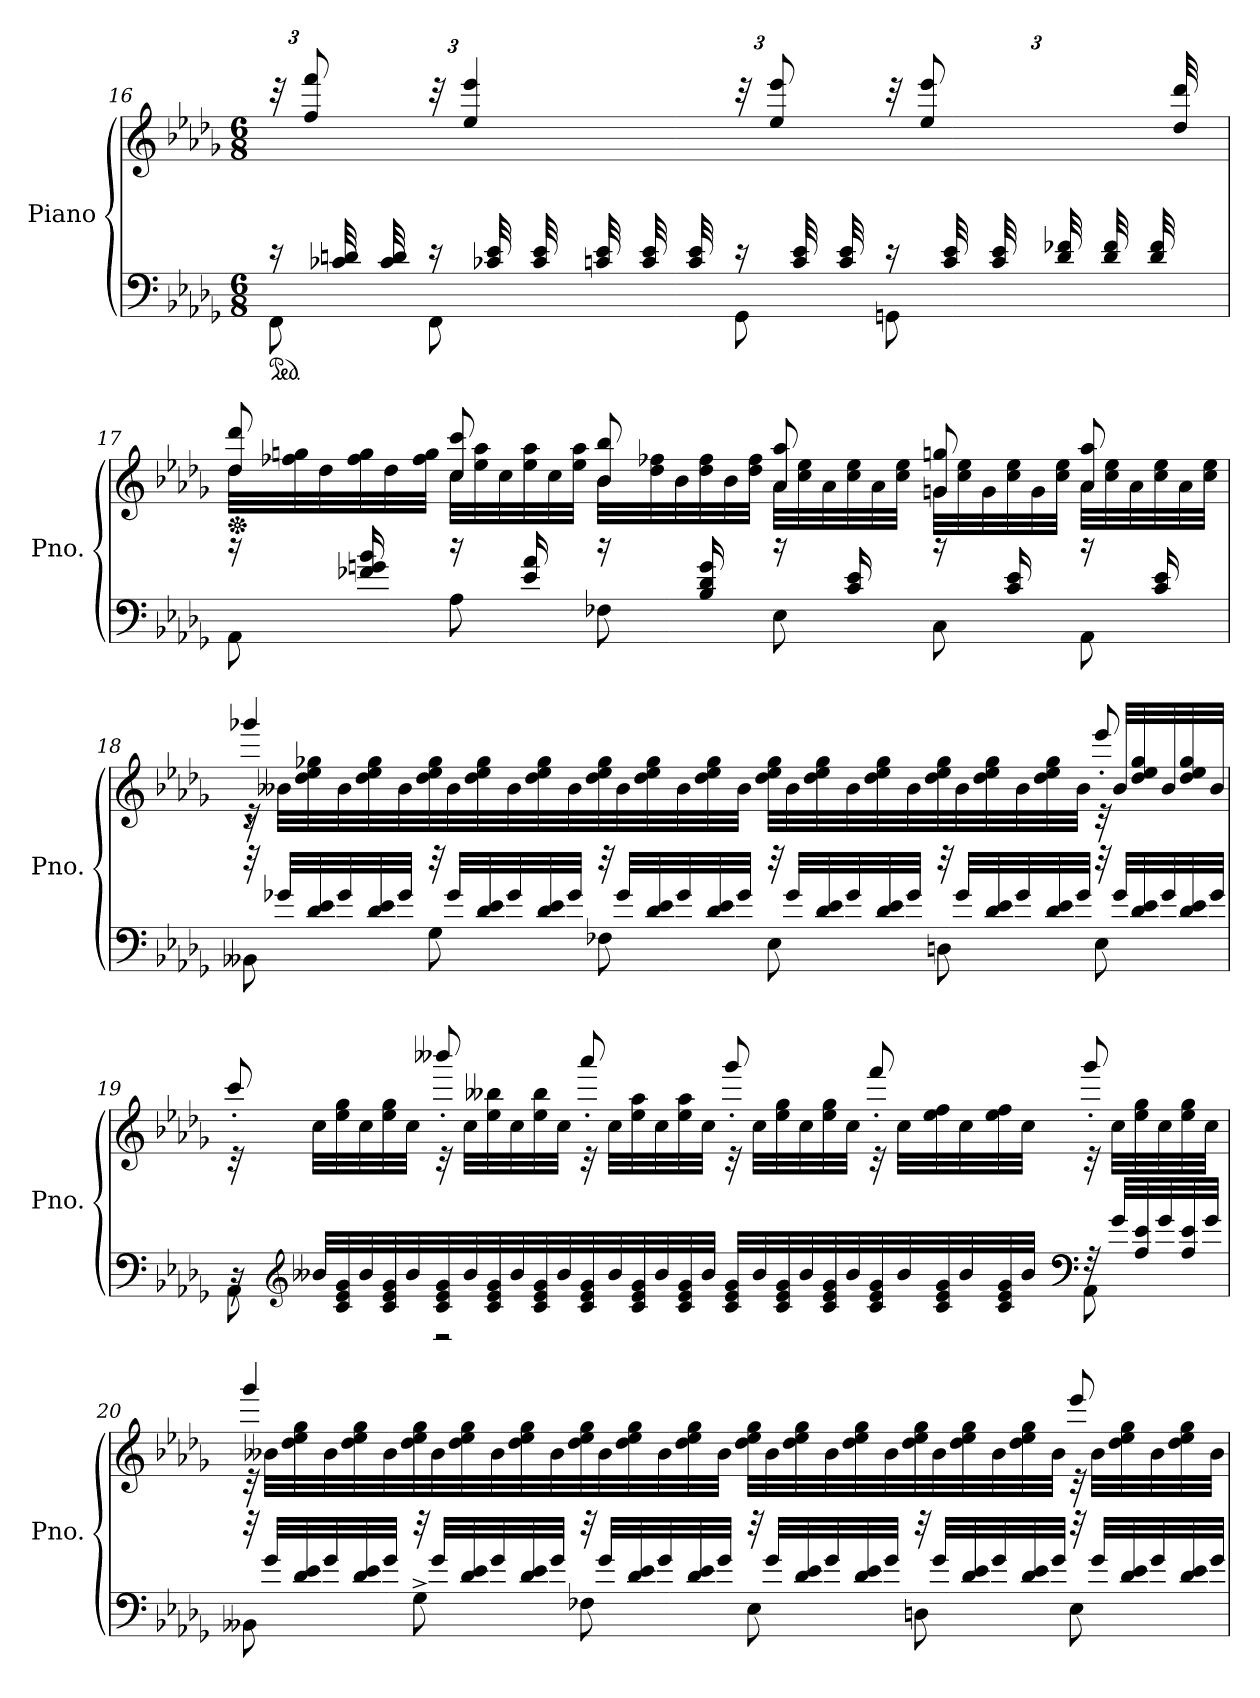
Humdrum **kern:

**kern	**kern
*part1	*part1
*staff2	*staff1
*I"Piano	*
*I'Pno.	*
!!LO:LB:g=z
*clefF4	*clefG2
*k[b-e-a-d-g-]	*k[b-e-a-d-g-]
*M6/8	*M6/8
*ped	*
*Xtuplet	*Xbrackettup
=16	=16
*^	*^
24r	8FF\	48rccc	16ryy
.	.	12ff/ 12fff/	.
48c-X/ 48dn/LLL	.	.	.
48ryy	.	.	48a-\ 48cc-X\
48c-/ 48d/	.	.	48ryy
48ryy	.	48rAyy	48a-\ 48cc-\JJJ
24r	8FF\	48rccc	16ryy
.	.	6ee-/ 6eee-/	.
48c-X/ 48e-/LLL	.	.	.
48ryy	.	.	48an\ 48cc-X\
48c-/ 48e-/	.	.	48ryy
48ryy	.	.	48a\ 48cc-\
48cn/ 48e-/	8ryy	.	48ryy
48ryy	.	.	48a\ 48ccn\
48c/ 48e-/	.	.	48ryy
48ryy	.	24rcyy	48a\ 48cc\
48c/ 48e-/	.	.	48ryy
48ryy	.	48rAyy	48a\ 48cc\JJJ
24r	8GG-\	48rccc	16ryy
.	.	12ee-/ 12eee-/	.
48c/ 48e-/LLL	.	.	.
48ryy	.	.	48a\ 48cc\
48c/ 48e-/	.	.	48ryy
48ryy	.	48rAyy	48a\ 48cc\JJJ
24r	8GGn\	48rccc	16ryy
.	.	12ee-/ 12eee-/	.
48c/ 48e-/LLL	.	.	.
48ryy	.	.	48b-\ 48cc\
48c/ 48e-/	.	.	48ryy
48ryy	.	12rcyy	48b-\ 48cc\
48d/ 48f-X/	48ryy	.	48ryy
48ryy	48%5ryy	.	48b-\ 48dd-\
48d/ 48f-/	.	.	48ryy
48ryy	.	24rcyy	48b-\ 48dd-\
48d/ 48f-/	.	.	48ryy
48ryy	.	48dd-/ 48ddd-/	48b-\ 48dd-\JJJ
!!LO:LB:g=z	!!
=17	=17	=17	=17
*	*	*Xped	*
*	*	*Xtuplet	*
8AA-\	16rdd	48dd-\LLL	8dd-/ 8ddd-/
.	.	48ff-X\ 48ggn\	.
.	.	48dd-\	.
.	16f-X/ 16gn/ 16b-/	48ff-\ 48gg\	.
.	.	48dd-\	.
.	.	48ff-\ 48gg\JJJ	.
8A-\	16rdd	48cc\LLL	8cc/ 8ccc/
.	.	48ee-\ 48aa-\	.
.	.	48cc\	.
.	16e-/ 16a-/	48ee-\ 48aa-\	.
.	.	48cc\	.
.	.	48ee-\ 48aa-\JJJ	.
8F-X\	16rdd	48b-\LLL	8b-/ 8bb-/
.	.	48dd-\ 48ff-X\	.
.	.	48b-\	.
.	16B-/ 16d-/ 16g/	48dd-\ 48ff-\	.
.	.	48b-\	.
.	.	48dd-\ 48ff-\JJJ	.
8E-\	16rdd	48a-\LLL	8a-/ 8aa-/
.	.	48cc\ 48ee-\	.
.	.	48a-\	.
.	16c/ 16e-/	48cc\ 48ee-\	.
.	.	48a-\	.
.	.	48cc\ 48ee-\JJJ	.
8C\	16rdd	48gn\LLL	8g/ 8ggn/
.	.	48cc\ 48ee-\	.
.	.	48g\	.
.	16c/ 16e-/	48cc\ 48ee-\	.
.	.	48g\	.
.	.	48cc\ 48ee-\JJJ	.
8AA-\	16rdd	48a-\LLL	8a-/ 8aa-/
.	.	48cc\ 48ee-\	.
.	.	48a-\	.
.	16c/ 16e-/	48cc\ 48ee-\	.
.	.	48a-\	.
.	.	48cc\ 48ee-\JJJ	.
!!LO:LB:g=z	!!
=18	=18	=18	=18
8BB--X\	48rff	48rc	4ggg-X^^/
.	48g-X/LLL	48b--X\LLL	.
.	48d-/ 48e-/	48dd-\ 48ee-\ 48gg-X\	.
.	48g-/	48b--\	.
.	48d-/ 48e-/	48dd-\ 48ee-\ 48gg-\	.
.	48g-/JJJ	48b--\	.
8G-\	48rff	48dd-\ 48ee-\ 48gg-\	.
.	48g-/LLL	48b--\	.
.	48d-/ 48e-/	48dd-\ 48ee-\ 48gg-\	.
.	48g-/	48b--\	.
.	48d-/ 48e-/	48dd-\ 48ee-\ 48gg-\	.
.	48g-/JJJ	48b--\	.
8F-X\	48rff	48dd-\ 48ee-\ 48gg-\	4.ryy
.	48g-/LLL	48b--\	.
.	48d-/ 48e-/	48dd-\ 48ee-\ 48gg-\	.
.	48g-/	48b--\	.
.	48d-/ 48e-/	48dd-\ 48ee-\ 48gg-\	.
.	48g-/JJJ	48b--\JJJ	.
8E-\	48rff	48dd-\ 48ee-\ 48gg-\LLL	.
.	48g-/LLL	48b--\	.
.	48d-/ 48e-/	48dd-\ 48ee-\ 48gg-\	.
.	48g-/	48b--\	.
.	48d-/ 48e-/	48dd-\ 48ee-\ 48gg-\	.
.	48g-/JJJ	48b--\	.
8Dn\	48rff	48dd-\ 48ee-\ 48gg-\	.
.	48g-/LLL	48b--\	.
.	48d-/ 48e-/	48dd-\ 48ee-\ 48gg-\	.
.	48g-/	48b--\	.
.	48d-/ 48e-/	48dd-\ 48ee-\ 48gg-\	.
.	48g-/JJJ	48b--\JJJ	.
8E-\	48rff	48rc	8eee-'/
.	48g-/LLL	48b--/LLL	.
.	48d-/ 48e-/	48dd-/ 48ee-/ 48gg-/	.
.	48g-/	48b--/	.
.	48d-/ 48e-/	48dd-/ 48ee-/ 48gg-/	.
.	48g-/JJJ	48b--/JJJ	.
!!LO:LB:g=z	!!
=19	=19	=19	=19
48rBB	8AA-\	48rc	8ccc'/
*clefG2	*	*	*
48b--X/LLL	.	48cc\LLL	.
48c/ 48e-/ 48g-/	.	48ee-\ 48gg-\	.
48b--/	.	48cc\	.
48c/ 48e-/ 48g-/	.	48ee-\ 48gg-\	.
48b--/	.	48cc\JJJ	.
48c/ 48e-/ 48g-/	2r	48rc	8bbb--X'/
48b--/	.	48cc\LLL	.
48c/ 48e-/ 48g-/	.	48ee-\ 48bb--X\	.
48b--/	.	48cc\	.
48c/ 48e-/ 48g-/	.	48ee-\ 48bb--\	.
48b--/	.	48cc\JJJ	.
48c/ 48e-/ 48g-/	.	48rc	8aaa-'/
48b--/	.	48cc\LLL	.
48c/ 48e-/ 48g-/	.	48ee-\ 48aa-\	.
48b--/	.	48cc\	.
48c/ 48e-/ 48g-/	.	48ee-\ 48aa-\	.
48b--/JJJ	.	48cc\JJJ	.
48c/ 48e-/ 48g-/LLL	.	48rc	8ggg-'/
48b--/	.	48cc\LLL	.
48c/ 48e-/ 48g-/	.	48ee-\ 48gg-\	.
48b--/	.	48cc\	.
48c/ 48e-/ 48g-/	.	48ee-\ 48gg-\	.
48b--/	.	48cc\JJJ	.
48c/ 48e-/ 48g-/	.	48rc	8fff'/
48b--/	.	48cc\LLL	.
48c/ 48e-/ 48g-/	.	48ee-\ 48ff\	.
48b--/	.	48cc\	.
48c/ 48e-/ 48g-/	.	48ee-\ 48ff\	.
48b--/JJJ	.	48cc\JJJ	.
*clefF4	*	*	*
48rF	8AA-\	48rc	8ggg-'/
48g-/LLL	.	48cc\LLL	.
48A-/ 48e-/	.	48ee-\ 48gg-\	.
48g-/	.	48cc\	.
48A-/ 48e-/	.	48ee-\ 48gg-\	.
48g-/JJJ	.	48cc\JJJ	.
!!LO:PB:g=z	!!
=20	=20	=20	=20
8BB--X\	48rff	48rc	4ggg-/
.	48g-/LLL	48b--X\LLL	.
.	48d-/ 48e-/	48dd-\ 48ee-\ 48gg-\	.
.	48g-/	48b--\	.
.	48d-/ 48e-/	48dd-\ 48ee-\ 48gg-\	.
.	48g-/JJJ	48b--\	.
8G-^\	48rff	48dd-\ 48ee-\ 48gg-\	.
.	48g-/LLL	48b--\	.
.	48d-/ 48e-/	48dd-\ 48ee-\ 48gg-\	.
.	48g-/	48b--\	.
.	48d-/ 48e-/	48dd-\ 48ee-\ 48gg-\	.
.	48g-/JJJ	48b--\	.
8F-X\	48rff	48dd-\ 48ee-\ 48gg-\	4.ryy
.	48g-/LLL	48b--\	.
.	48d-/ 48e-/	48dd-\ 48ee-\ 48gg-\	.
.	48g-/	48b--\	.
.	48d-/ 48e-/	48dd-\ 48ee-\ 48gg-\	.
.	48g-/JJJ	48b--\JJJ	.
8E-\	48rff	48dd-\ 48ee-\ 48gg-\LLL	.
.	48g-/LLL	48b--\	.
.	48d-/ 48e-/	48dd-\ 48ee-\ 48gg-\	.
.	48g-/	48b--\	.
.	48d-/ 48e-/	48dd-\ 48ee-\ 48gg-\	.
.	48g-/JJJ	48b--\	.
8Dn\	48rff	48dd-\ 48ee-\ 48gg-\	.
.	48g-/LLL	48b--\	.
.	48d-/ 48e-/	48dd-\ 48ee-\ 48gg-\	.
.	48g-/	48b--\	.
.	48d-/ 48e-/	48dd-\ 48ee-\ 48gg-\	.
.	48g-/JJJ	48b--\JJJ	.
8E-\	48rff	48rc	8eee-/
.	48g-/LLL	48b--\LLL	.
.	48d-/ 48e-/	48dd-\ 48ee-\ 48gg-\	.
.	48g-/	48b--\	.
.	48d-/ 48e-/	48dd-\ 48ee-\ 48gg-\	.
.	48g-/JJJ	48b--\JJJ	.
*v	*v	*	*
*	*v	*v
=	=
*-	*-
